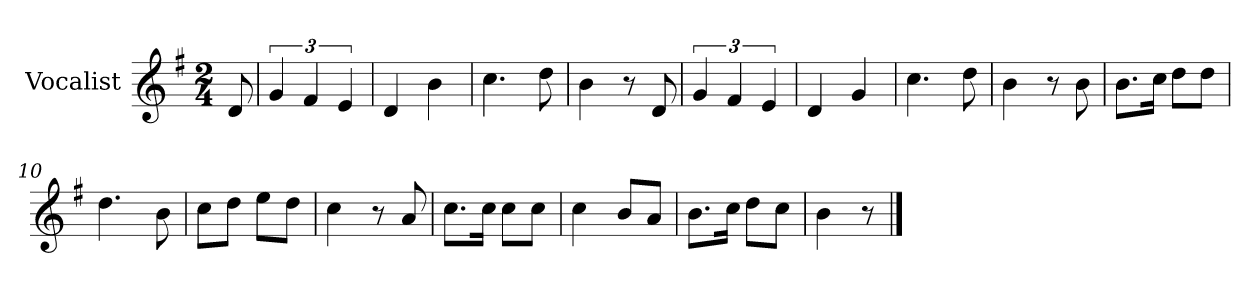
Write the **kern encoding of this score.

**kern
*part1
*staff1
*I"Vocalist
*k[f#]
*G:
*M2/4
=
8d
=1
6g
6f#
6e
=2
4d
4b
=3
4.cc
8dd
=4
4b
8r
8d
=5
6g
6f#
6e
=6
4d
4g
=7
4.cc
8dd
=8
4b
8r
8b
=9
8.bL
16ccJk
8ddL
8ddJ
=10
4.dd
8b
=11
8ccL
8ddJ
8eeL
8ddJ
=12
4cc
8r
8a
=13
8.ccL
16ccJk
8ccL
8ccJ
=14
4cc
8bL
8aJ
=15
8.bL
16ccJk
8ddL
8ccJ
=16
4b
8r
==
*-
